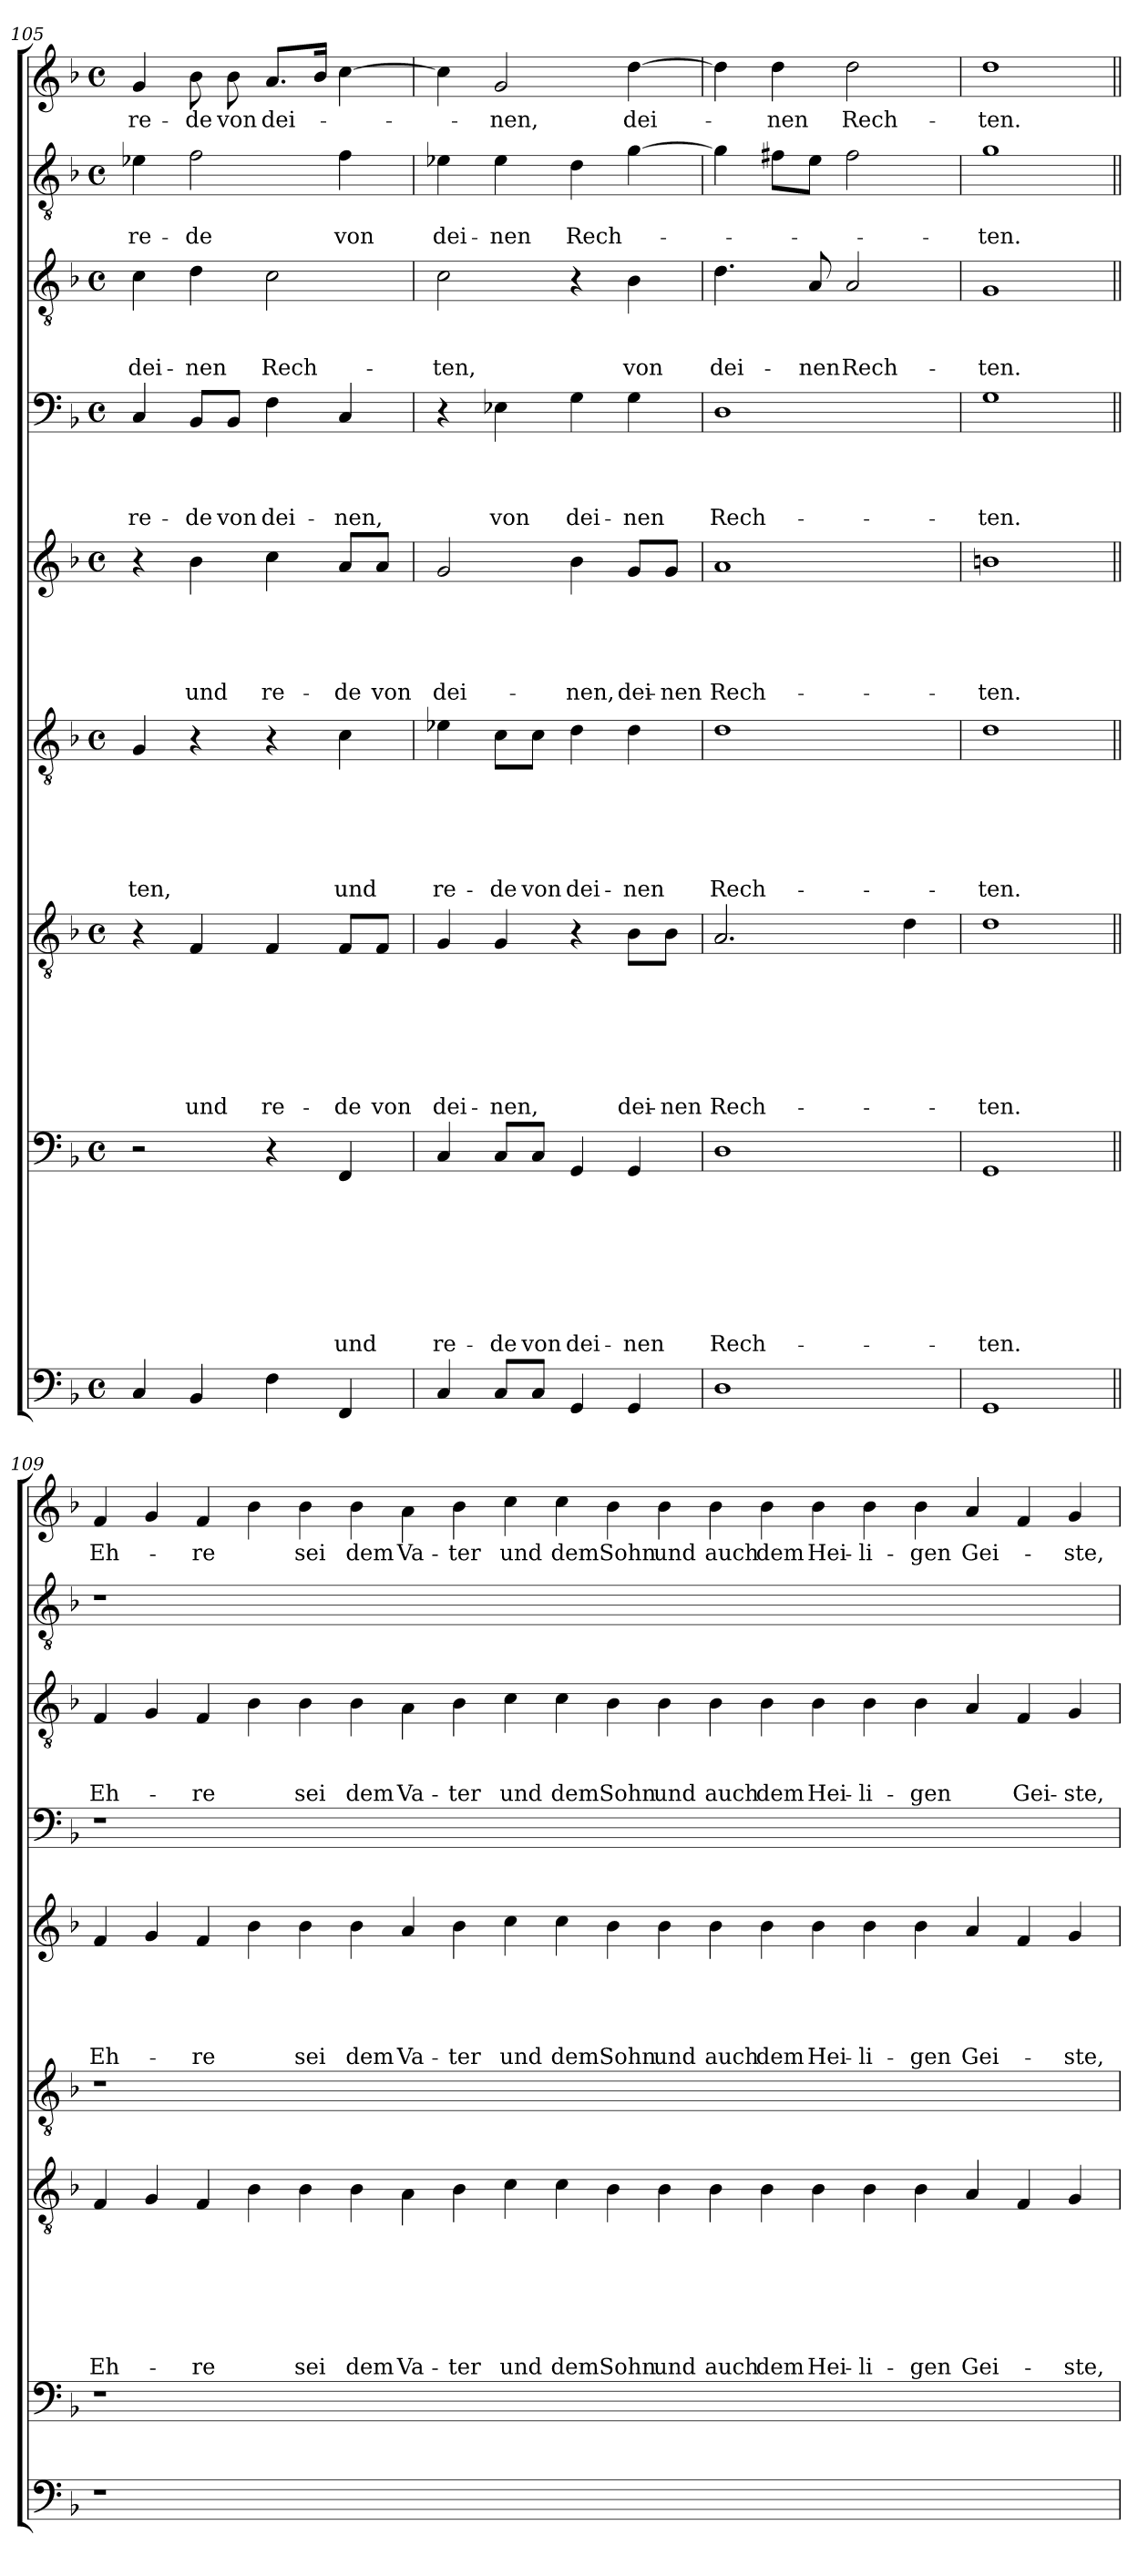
**kern	**kern	**text	**text	**text	**text	**text	**text	**text	**text	**kern	**text	**text	**text	**text	**text	**text	**text	**kern	**text	**text	**text	**text	**text	**text	**kern	**text	**text	**text	**text	**text	**kern	**text	**text	**text	**text	**kern	**text	**text	**text	**kern	**text	**text	**kern	**text
*part9	*part8	*part8	*part8	*part8	*part8	*part8	*part8	*part8	*part8	*part7	*part7	*part7	*part7	*part7	*part7	*part7	*part7	*part6	*part6	*part6	*part6	*part6	*part6	*part6	*part5	*part5	*part5	*part5	*part5	*part5	*part4	*part4	*part4	*part4	*part4	*part3	*part3	*part3	*part3	*part2	*part2	*part2	*part1	*part1
*staff9	*staff8	*staff8	*staff8	*staff8	*staff8	*staff8	*staff8	*staff8	*staff8	*staff7	*staff7	*staff7	*staff7	*staff7	*staff7	*staff7	*staff7	*staff6	*staff6	*staff6	*staff6	*staff6	*staff6	*staff6	*staff5	*staff5	*staff5	*staff5	*staff5	*staff5	*staff4	*staff4	*staff4	*staff4	*staff4	*staff3	*staff3	*staff3	*staff3	*staff2	*staff2	*staff2	*staff1	*staff1
*clefF4	*clefF4	*	*	*	*	*	*	*	*	*clefGv2	*	*	*	*	*	*	*	*clefGv2	*	*	*	*	*	*	*clefG2	*	*	*	*	*	*clefF4	*	*	*	*	*clefGv2	*	*	*	*clefGv2	*	*	*clefG2	*
*k[b-]	*k[b-]	*	*	*	*	*	*	*	*	*k[b-]	*	*	*	*	*	*	*	*k[b-]	*	*	*	*	*	*	*k[b-]	*	*	*	*	*	*k[b-]	*	*	*	*	*k[b-]	*	*	*	*k[b-]	*	*	*k[b-]	*
*F:	*F:	*	*	*	*	*	*	*	*	*F:	*	*	*	*	*	*	*	*F:	*	*	*	*	*	*	*F:	*	*	*	*	*	*F:	*	*	*	*	*F:	*	*	*	*F:	*	*	*F:	*
*M4/4	*M4/4	*	*	*	*	*	*	*	*	*M4/4	*	*	*	*	*	*	*	*M4/4	*	*	*	*	*	*	*M4/4	*	*	*	*	*	*M4/4	*	*	*	*	*M4/4	*	*	*	*M4/4	*	*	*M4/4	*
*met(c)	*met(c)	*	*	*	*	*	*	*	*	*met(c)	*	*	*	*	*	*	*	*met(c)	*	*	*	*	*	*	*met(c)	*	*	*	*	*	*met(c)	*	*	*	*	*met(c)	*	*	*	*met(c)	*	*	*met(c)	*
=105	=105	=105	=105	=105	=105	=105	=105	=105	=105	=105	=105	=105	=105	=105	=105	=105	=105	=105	=105	=105	=105	=105	=105	=105	=105	=105	=105	=105	=105	=105	=105	=105	=105	=105	=105	=105	=105	=105	=105	=105	=105	=105	=105	=105
!	!	!	!	!	!	!	!	!	!	!	!	!	!	!	!	!	!	!	!	!	!	!	!	!LO:LY:b	!	!	!	!	!	!	!	!	!	!	!LO:LY:b	!	!	!	!LO:LY:b	!	!	!LO:LY:b	!	!LO:LY:b
4C/	2r	.	.	.	.	.	.	.	.	4r	.	.	.	.	.	.	.	4G/	.	.	.	.	.	-ten,	4r	.	.	.	.	.	4C/	.	.	.	re-	4c\	.	.	dei-	4e-X\	.	re-	4g/	re-
!	!	!	!	!	!	!	!	!	!	!	!	!	!	!	!	!	!LO:LY:b	!	!	!	!	!	!	!	!	!	!	!	!	!LO:LY:b	!	!	!	!	!LO:LY:b	!	!	!	!LO:LY:b	!	!	!LO:LY:b	!	!LO:LY:b
4BB-/	.	.	.	.	.	.	.	.	.	4F/	.	.	.	.	.	.	und	4r	.	.	.	.	.	.	4b-\	.	.	.	.	und	8BB-/L	.	.	.	-de	4d\	.	.	-nen	2f\	.	-de	8b-\	-de
!	!	!	!	!	!	!	!	!	!	!	!	!	!	!	!	!	!	!	!	!	!	!	!	!	!	!	!	!	!	!	!	!	!	!	!LO:LY:b	!	!	!	!	!	!	!	!	!LO:LY:b
.	.	.	.	.	.	.	.	.	.	.	.	.	.	.	.	.	.	.	.	.	.	.	.	.	.	.	.	.	.	.	8BB-/J	.	.	.	von	.	.	.	.	.	.	.	8b-\	von
!	!	!	!	!	!	!	!	!	!	!	!	!	!	!	!	!	!LO:LY:b	!	!	!	!	!	!	!	!	!	!	!	!	!LO:LY:b	!	!	!	!	!LO:LY:b	!	!	!	!LO:LY:b	!	!	!	!	!LO:LY:b
4F\	4r	.	.	.	.	.	.	.	.	4F/	.	.	.	.	.	.	re-	4r	.	.	.	.	.	.	4cc\	.	.	.	.	re-	4F\	.	.	.	dei-	2c\	.	.	Rech-	.	.	.	8.a/L	dei-
.	.	.	.	.	.	.	.	.	.	.	.	.	.	.	.	.	.	.	.	.	.	.	.	.	.	.	.	.	.	.	.	.	.	.	.	.	.	.	.	.	.	.	16b-/Jk	.
!	!	!	!	!	!	!	!	!	!LO:LY:b	!	!	!	!	!	!	!	!LO:LY:b	!	!	!	!	!	!	!LO:LY:b	!	!	!	!	!	!LO:LY:b	!	!	!	!	!LO:LY:b	!	!	!	!	!	!	!LO:LY:b	!	!
4FF/	4FF/	.	.	.	.	.	.	.	und	8F/L	.	.	.	.	.	.	-de	4c\	.	.	.	.	.	und	8a/L	.	.	.	.	-de	4C/	.	.	.	-nen,	.	.	.	.	4f\	.	von	[4cc\	.
!	!	!	!	!	!	!	!	!	!	!	!	!	!	!	!	!	!LO:LY:b	!	!	!	!	!	!	!	!	!	!	!	!	!LO:LY:b	!	!	!	!	!	!	!	!	!	!	!	!	!	!
.	.	.	.	.	.	.	.	.	.	8F/J	.	.	.	.	.	.	von	.	.	.	.	.	.	.	8a/J	.	.	.	.	von	.	.	.	.	.	.	.	.	.	.	.	.	.	.
=106	=106	=106	=106	=106	=106	=106	=106	=106	=106	=106	=106	=106	=106	=106	=106	=106	=106	=106	=106	=106	=106	=106	=106	=106	=106	=106	=106	=106	=106	=106	=106	=106	=106	=106	=106	=106	=106	=106	=106	=106	=106	=106	=106	=106
!	!	!	!	!	!	!	!	!	!LO:LY:b	!	!	!	!	!	!	!	!LO:LY:b	!	!	!	!	!	!	!LO:LY:b	!	!	!	!	!	!LO:LY:b	!	!	!	!	!	!	!	!	!LO:LY:b	!	!	!LO:LY:b	!	!
4C/	4C/	.	.	.	.	.	.	.	re-	4G/	.	.	.	.	.	.	dei-	4e-X\	.	.	.	.	.	re-	2g/	.	.	.	.	dei-	4r	.	.	.	.	2c\	.	.	-ten,	4e-X\	.	dei-	4cc\]	.
!	!	!	!	!	!	!	!	!	!LO:LY:b	!	!	!	!	!	!	!	!LO:LY:b	!	!	!	!	!	!	!LO:LY:b	!	!	!	!	!	!	!	!	!	!	!LO:LY:b	!	!	!	!	!	!	!LO:LY:b	!	!LO:LY:b
8C/L	8C/L	.	.	.	.	.	.	.	-de	4G/	.	.	.	.	.	.	-nen,	8c\L	.	.	.	.	.	-de	.	.	.	.	.	.	4E-X\	.	.	.	von	.	.	.	.	4e-\	.	-nen	2g/	-nen,
!	!	!	!	!	!	!	!	!	!LO:LY:b	!	!	!	!	!	!	!	!	!	!	!	!	!	!	!LO:LY:b	!	!	!	!	!	!	!	!	!	!	!	!	!	!	!	!	!	!	!	!
8C/J	8C/J	.	.	.	.	.	.	.	von	.	.	.	.	.	.	.	.	8c\J	.	.	.	.	.	von	.	.	.	.	.	.	.	.	.	.	.	.	.	.	.	.	.	.	.	.
!	!	!	!	!	!	!	!	!	!LO:LY:b	!	!	!	!	!	!	!	!	!	!	!	!	!	!	!LO:LY:b	!	!	!	!	!	!LO:LY:b	!	!	!	!	!LO:LY:b	!	!	!	!	!	!	!LO:LY:b	!	!
4GG/	4GG/	.	.	.	.	.	.	.	dei-	4r	.	.	.	.	.	.	.	4d\	.	.	.	.	.	dei-	4b-\	.	.	.	.	-nen,	4G\	.	.	.	dei-	4r	.	.	.	4d\	.	Rech-	.	.
!	!	!	!	!	!	!	!	!	!LO:LY:b	!	!	!	!	!	!	!	!LO:LY:b	!	!	!	!	!	!	!LO:LY:b	!	!	!	!	!	!LO:LY:b	!	!	!	!	!LO:LY:b	!	!	!	!LO:LY:b	!	!	!	!	!LO:LY:b
4GG/	4GG/	.	.	.	.	.	.	.	-nen	8B-\L	.	.	.	.	.	.	dei-	4d\	.	.	.	.	.	-nen	8g/L	.	.	.	.	dei-	4G\	.	.	.	-nen	4B-\	.	.	von	[4g\	.	.	[4dd\	dei-
!	!	!	!	!	!	!	!	!	!	!	!	!	!	!	!	!	!LO:LY:b	!	!	!	!	!	!	!	!	!	!	!	!	!LO:LY:b	!	!	!	!	!	!	!	!	!	!	!	!	!	!
.	.	.	.	.	.	.	.	.	.	8B-\J	.	.	.	.	.	.	-nen	.	.	.	.	.	.	.	8g/J	.	.	.	.	-nen	.	.	.	.	.	.	.	.	.	.	.	.	.	.
=107	=107	=107	=107	=107	=107	=107	=107	=107	=107	=107	=107	=107	=107	=107	=107	=107	=107	=107	=107	=107	=107	=107	=107	=107	=107	=107	=107	=107	=107	=107	=107	=107	=107	=107	=107	=107	=107	=107	=107	=107	=107	=107	=107	=107
!	!	!	!	!	!	!	!	!	!LO:LY:b	!	!	!	!	!	!	!	!LO:LY:b	!	!	!	!	!	!	!LO:LY:b	!	!	!	!	!	!LO:LY:b	!	!	!	!	!LO:LY:b	!	!	!	!LO:LY:b	!	!	!	!	!
1D	1D	.	.	.	.	.	.	.	Rech-	2.A/	.	.	.	.	.	.	Rech-	1d	.	.	.	.	.	Rech-	1a	.	.	.	.	Rech-	1D	.	.	.	Rech-	4.d\	.	.	dei-	4g\]	.	.	4dd\]	.
!	!	!	!	!	!	!	!	!	!	!	!	!	!	!	!	!	!	!	!	!	!	!	!	!	!	!	!	!	!	!	!	!	!	!	!	!	!	!	!	!	!	!	!	!LO:LY:b
.	.	.	.	.	.	.	.	.	.	.	.	.	.	.	.	.	.	.	.	.	.	.	.	.	.	.	.	.	.	.	.	.	.	.	.	.	.	.	.	8f#X\L	.	.	4dd\	-nen
!	!	!	!	!	!	!	!	!	!	!	!	!	!	!	!	!	!	!	!	!	!	!	!	!	!	!	!	!	!	!	!	!	!	!	!	!	!	!	!LO:LY:b	!	!	!	!	!
.	.	.	.	.	.	.	.	.	.	.	.	.	.	.	.	.	.	.	.	.	.	.	.	.	.	.	.	.	.	.	.	.	.	.	.	8A/	.	.	-nen	8e\J	.	.	.	.
!	!	!	!	!	!	!	!	!	!	!	!	!	!	!	!	!	!	!	!	!	!	!	!	!	!	!	!	!	!	!	!	!	!	!	!	!	!	!	!LO:LY:b	!	!	!	!	!LO:LY:b
.	.	.	.	.	.	.	.	.	.	.	.	.	.	.	.	.	.	.	.	.	.	.	.	.	.	.	.	.	.	.	.	.	.	.	.	2A/	.	.	Rech-	2f#\	.	.	2dd\	Rech-
.	.	.	.	.	.	.	.	.	.	4d\	.	.	.	.	.	.	.	.	.	.	.	.	.	.	.	.	.	.	.	.	.	.	.	.	.	.	.	.	.	.	.	.	.	.
=108	=108	=108	=108	=108	=108	=108	=108	=108	=108	=108	=108	=108	=108	=108	=108	=108	=108	=108	=108	=108	=108	=108	=108	=108	=108	=108	=108	=108	=108	=108	=108	=108	=108	=108	=108	=108	=108	=108	=108	=108	=108	=108	=108	=108
!	!	!	!	!	!	!	!	!	!LO:LY:b	!	!	!	!	!	!	!	!LO:LY:b	!	!	!	!	!	!	!LO:LY:b	!	!	!	!	!	!LO:LY:b	!	!	!	!	!LO:LY:b	!	!	!	!LO:LY:b	!	!	!LO:LY:b	!	!LO:LY:b
1GG	1GG	.	.	.	.	.	.	.	-ten.	1d	.	.	.	.	.	.	-ten.	1d	.	.	.	.	.	-ten.	1bn	.	.	.	.	-ten.	1G	.	.	.	-ten.	1G	.	.	-ten.	1g	.	-ten.	1dd	-ten.
!!LO:LB:g=z
=109||	=109||	=109||	=109||	=109||	=109||	=109||	=109||	=109||	=109||	=109||	=109||	=109||	=109||	=109||	=109||	=109||	=109||	=109||	=109||	=109||	=109||	=109||	=109||	=109||	=109||	=109||	=109||	=109||	=109||	=109||	=109||	=109||	=109||	=109||	=109||	=109||	=109||	=109||	=109||	=109||	=109||	=109||	=109||	=109||
!	!	!	!	!	!	!	!	!	!	!	!	!	!	!	!	!	!LO:LY:b	!	!	!	!	!	!	!	!	!	!	!	!	!LO:LY:b	!	!	!	!	!	!	!	!	!LO:LY:b	!	!	!	!	!LO:LY:b
1r	1r	.	.	.	.	.	.	.	.	4F	.	.	.	.	.	.	Eh-	1r	.	.	.	.	.	.	4f	.	.	.	.	Eh-	1r	.	.	.	.	4F	.	.	Eh-	1r	.	.	4f	Eh-
.	.	.	.	.	.	.	.	.	.	4G	.	.	.	.	.	.	.	.	.	.	.	.	.	.	4g	.	.	.	.	.	.	.	.	.	.	4G	.	.	.	.	.	.	4g	.
!	!	!	!	!	!	!	!	!	!	!	!	!	!	!	!	!	!LO:LY:b	!	!	!	!	!	!	!	!	!	!	!	!	!LO:LY:b	!	!	!	!	!	!	!	!	!LO:LY:b	!	!	!	!	!LO:LY:b
.	.	.	.	.	.	.	.	.	.	4F/	.	.	.	.	.	.	-re	.	.	.	.	.	.	.	4f/	.	.	.	.	-re	.	.	.	.	.	4F/	.	.	-re	.	.	.	4f/	-re
.	.	.	.	.	.	.	.	.	.	4B-	.	.	.	.	.	.	.	.	.	.	.	.	.	.	4b-	.	.	.	.	.	.	.	.	.	.	4B-	.	.	.	.	.	.	4b-	.
!	!	!	!	!	!	!	!	!	!	!	!	!	!	!	!	!	!LO:LY:b	!	!	!	!	!	!	!	!	!	!	!	!	!LO:LY:b	!	!	!	!	!	!	!	!	!LO:LY:b	!	!	!	!	!LO:LY:b
00ryy	00ryy	.	.	.	.	.	.	.	.	4B-	.	.	.	.	.	.	sei	00ryy	.	.	.	.	.	.	4b-	.	.	.	.	sei	00ryy	.	.	.	.	4B-	.	.	sei	00ryy	.	.	4b-	sei
!	!	!	!	!	!	!	!	!	!	!	!	!	!	!	!	!	!LO:LY:b	!	!	!	!	!	!	!	!	!	!	!	!	!LO:LY:b	!	!	!	!	!	!	!	!	!LO:LY:b	!	!	!	!	!LO:LY:b
.	.	.	.	.	.	.	.	.	.	4B-	.	.	.	.	.	.	dem	.	.	.	.	.	.	.	4b-	.	.	.	.	dem	.	.	.	.	.	4B-	.	.	dem	.	.	.	4b-	dem
!	!	!	!	!	!	!	!	!	!	!	!	!	!	!	!	!	!LO:LY:b	!	!	!	!	!	!	!	!	!	!	!	!	!LO:LY:b	!	!	!	!	!	!	!	!	!LO:LY:b	!	!	!	!	!LO:LY:b
.	.	.	.	.	.	.	.	.	.	4A\	.	.	.	.	.	.	Va-	.	.	.	.	.	.	.	4a	.	.	.	.	Va-	.	.	.	.	.	4A\	.	.	Va-	.	.	.	4a\	Va-
!	!	!	!	!	!	!	!	!	!	!	!	!	!	!	!	!	!LO:LY:b	!	!	!	!	!	!	!	!	!	!	!	!	!LO:LY:b	!	!	!	!	!	!	!	!	!LO:LY:b	!	!	!	!	!LO:LY:b
.	.	.	.	.	.	.	.	.	.	4B-\	.	.	.	.	.	.	-ter	.	.	.	.	.	.	.	4b-\	.	.	.	.	-ter	.	.	.	.	.	4B-\	.	.	-ter	.	.	.	4b-\	-ter
!	!	!	!	!	!	!	!	!	!	!	!	!	!	!	!	!	!LO:LY:b	!	!	!	!	!	!	!	!	!	!	!	!	!LO:LY:b	!	!	!	!	!	!	!	!	!LO:LY:b	!	!	!	!	!LO:LY:b
.	.	.	.	.	.	.	.	.	.	4c	.	.	.	.	.	.	und	.	.	.	.	.	.	.	4cc	.	.	.	.	und	.	.	.	.	.	4c	.	.	und	.	.	.	4cc	und
!	!	!	!	!	!	!	!	!	!	!	!	!	!	!	!	!	!LO:LY:b	!	!	!	!	!	!	!	!	!	!	!	!	!LO:LY:b	!	!	!	!	!	!	!	!	!LO:LY:b	!	!	!	!	!LO:LY:b
.	.	.	.	.	.	.	.	.	.	4c	.	.	.	.	.	.	dem	.	.	.	.	.	.	.	4cc	.	.	.	.	dem	.	.	.	.	.	4c	.	.	dem	.	.	.	4cc	dem
!	!	!	!	!	!	!	!	!	!	!	!	!	!	!	!	!	!LO:LY:b	!	!	!	!	!	!	!	!	!	!	!	!	!LO:LY:b	!	!	!	!	!	!	!	!	!LO:LY:b	!	!	!	!	!LO:LY:b
.	.	.	.	.	.	.	.	.	.	4B-	.	.	.	.	.	.	Sohn	.	.	.	.	.	.	.	4b-	.	.	.	.	Sohn	.	.	.	.	.	4B-	.	.	Sohn	.	.	.	4b-	Sohn
!	!	!	!	!	!	!	!	!	!	!	!	!	!	!	!	!	!LO:LY:b	!	!	!	!	!	!	!	!	!	!	!	!	!LO:LY:b	!	!	!	!	!	!	!	!	!LO:LY:b	!	!	!	!	!LO:LY:b
.	.	.	.	.	.	.	.	.	.	4B-	.	.	.	.	.	.	und	.	.	.	.	.	.	.	4b-	.	.	.	.	und	.	.	.	.	.	4B-	.	.	und	.	.	.	4b-	und
!	!	!	!	!	!	!	!	!	!	!	!	!	!	!	!	!	!LO:LY:b	!	!	!	!	!	!	!	!	!	!	!	!	!LO:LY:b	!	!	!	!	!	!	!	!	!LO:LY:b	!	!	!	!	!LO:LY:b
.	.	.	.	.	.	.	.	.	.	4B-	.	.	.	.	.	.	auch	.	.	.	.	.	.	.	4b-	.	.	.	.	auch	.	.	.	.	.	4B-	.	.	auch	.	.	.	4b-	auch
!	!	!	!	!	!	!	!	!	!	!	!	!	!	!	!	!	!LO:LY:b	!	!	!	!	!	!	!	!	!	!	!	!	!LO:LY:b	!	!	!	!	!	!	!	!	!LO:LY:b	!	!	!	!	!LO:LY:b
.	.	.	.	.	.	.	.	.	.	4B-	.	.	.	.	.	.	dem	.	.	.	.	.	.	.	4b-	.	.	.	.	dem	.	.	.	.	.	4B-	.	.	dem	.	.	.	4b-	dem
!	!	!	!	!	!	!	!	!	!	!	!	!	!	!	!	!	!LO:LY:b	!	!	!	!	!	!	!	!	!	!	!	!	!LO:LY:b	!	!	!	!	!	!	!	!	!LO:LY:b	!	!	!	!	!LO:LY:b
.	.	.	.	.	.	.	.	.	.	4B-	.	.	.	.	.	.	Hei-	.	.	.	.	.	.	.	4b-	.	.	.	.	Hei-	.	.	.	.	.	4B-	.	.	Hei-	.	.	.	4b-	Hei-
!	!	!	!	!	!	!	!	!	!	!	!	!	!	!	!	!	!LO:LY:b	!	!	!	!	!	!	!	!	!	!	!	!	!LO:LY:b	!	!	!	!	!	!	!	!	!LO:LY:b	!	!	!	!	!LO:LY:b
.	.	.	.	.	.	.	.	.	.	4B-	.	.	.	.	.	.	-li-	.	.	.	.	.	.	.	4b-	.	.	.	.	-li-	.	.	.	.	.	4B-	.	.	-li-	.	.	.	4b-	-li-
!	!	!	!	!	!	!	!	!	!	!	!	!	!	!	!	!	!LO:LY:b	!	!	!	!	!	!	!	!	!	!	!	!	!LO:LY:b	!	!	!	!	!	!	!	!	!LO:LY:b	!	!	!	!	!LO:LY:b
.	.	.	.	.	.	.	.	.	.	4B-	.	.	.	.	.	.	-gen	.	.	.	.	.	.	.	4b-	.	.	.	.	-gen	.	.	.	.	.	4B-	.	.	-gen	.	.	.	4b-	-gen
!	!	!	!	!	!	!	!	!	!	!	!	!	!	!	!	!	!LO:LY:b	!	!	!	!	!	!	!	!	!	!	!	!	!LO:LY:b	!	!	!	!	!	!	!	!	!	!	!	!	!	!LO:LY:b
.	.	.	.	.	.	.	.	.	.	4A	.	.	.	.	.	.	Gei-	.	.	.	.	.	.	.	4a	.	.	.	.	Gei-	.	.	.	.	.	4A	.	.	.	.	.	.	4a	Gei-
!	!	!	!	!	!	!	!	!	!	!	!	!	!	!	!	!	!	!	!	!	!	!	!	!	!	!	!	!	!	!	!	!	!	!	!	!	!	!	!LO:LY:b	!	!	!	!	!
.	.	.	.	.	.	.	.	.	.	4F	.	.	.	.	.	.	.	.	.	.	.	.	.	.	4f	.	.	.	.	.	.	.	.	.	.	4F	.	.	Gei-	.	.	.	4f	.
!	!	!	!	!	!	!	!	!	!	!	!	!	!	!	!	!	!LO:LY:b	!	!	!	!	!	!	!	!	!	!	!	!	!LO:LY:b	!	!	!	!	!	!	!	!	!LO:LY:b	!	!	!	!	!LO:LY:b
.	.	.	.	.	.	.	.	.	.	4G	.	.	.	.	.	.	-ste,	.	.	.	.	.	.	.	4g	.	.	.	.	-ste,	.	.	.	.	.	4G	.	.	-ste,	.	.	.	4g	-ste,
=	=	=	=	=	=	=	=	=	=	=	=	=	=	=	=	=	=	=	=	=	=	=	=	=	=	=	=	=	=	=	=	=	=	=	=	=	=	=	=	=	=	=	=	=
*-	*-	*-	*-	*-	*-	*-	*-	*-	*-	*-	*-	*-	*-	*-	*-	*-	*-	*-	*-	*-	*-	*-	*-	*-	*-	*-	*-	*-	*-	*-	*-	*-	*-	*-	*-	*-	*-	*-	*-	*-	*-	*-	*-	*-
